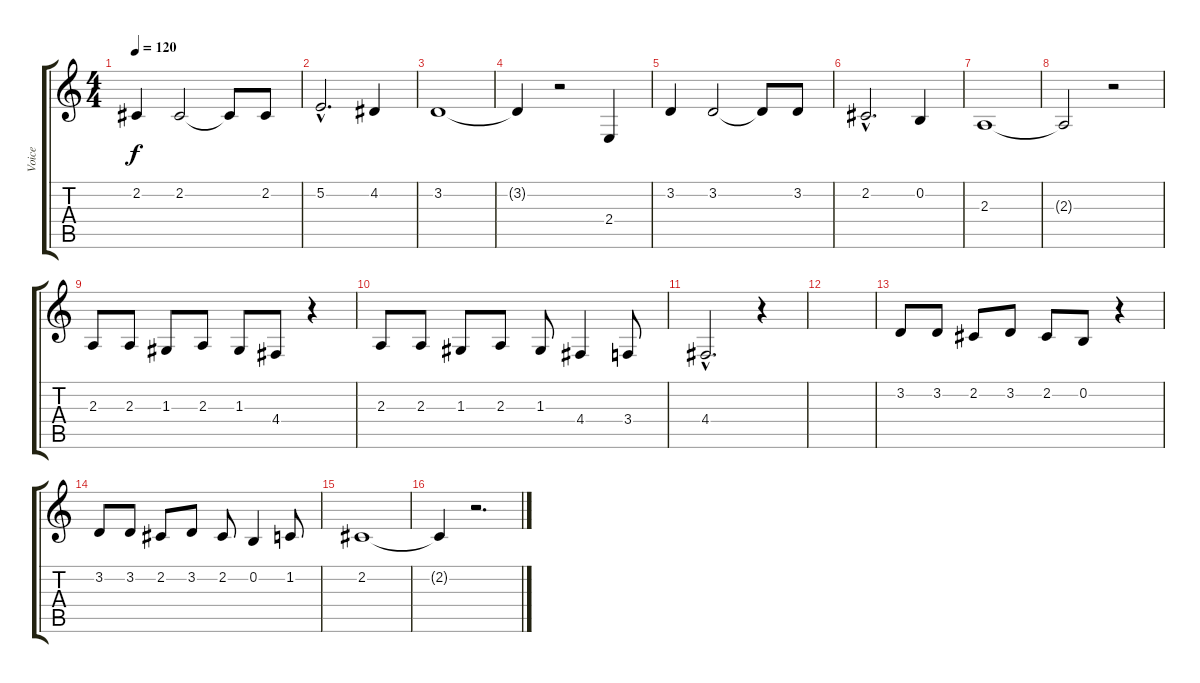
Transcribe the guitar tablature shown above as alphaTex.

\track ("Voice" "Voice") {instrument synthbrass2}
\staff {score tabs}
\tuning (E4 B3 G3 D3 A2 E2) {hide}
\ts (4 4)
\tempo 120
\clef g2
\ks c
2.2.4{dy f} 2.2.2 2.2{t}.8 2.2.8 |
5.2{hac}.2{d} 4.2.4 |
3.2.1 |
3.2{t}.4 r.2 2.4.4 |
3.2.4 3.2.2 3.2{t}.8 3.2.8 |
2.2{hac}.2{d} 0.2.4 |
2.3.1 |
2.3{t}.2 r.2 |
2.3.8 2.3.8 1.3.8 2.3.8 1.3.8 4.4.8 r.4 |
2.3.8 2.3.8 1.3.8 2.3.8 1.3.8 4.4.4 3.4.8 |
4.4{hac}.2{d} r.4 |
|
3.2.8 3.2.8 2.2.8 3.2.8 2.2.8 0.2.8 r.4 |
3.2.8 3.2.8 2.2.8 3.2.8 2.2.8 0.2.4 1.2.8 |
2.2.1 |
2.2{t}.4 r.2{d}
